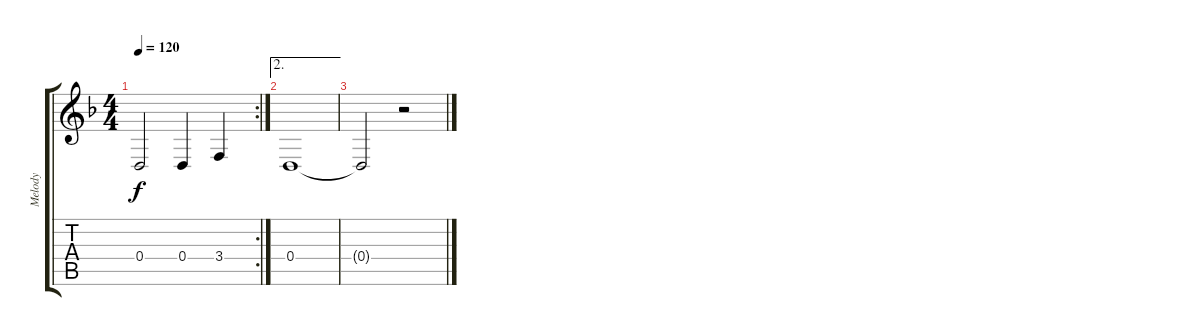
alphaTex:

\track ("Melody" "Melody") {instrument clarinet}
\staff {score tabs}
\tuning (E4 B3 G3 D3 A2 E2) {hide}
\rc 2
\ts (4 4)
\tempo 120
\clef g2
\ks f
0.4{t}.2{dy f} 0.4.4 3.4.4 |
\ae 2
0.4.1 |
0.4{t}.2 r.2
